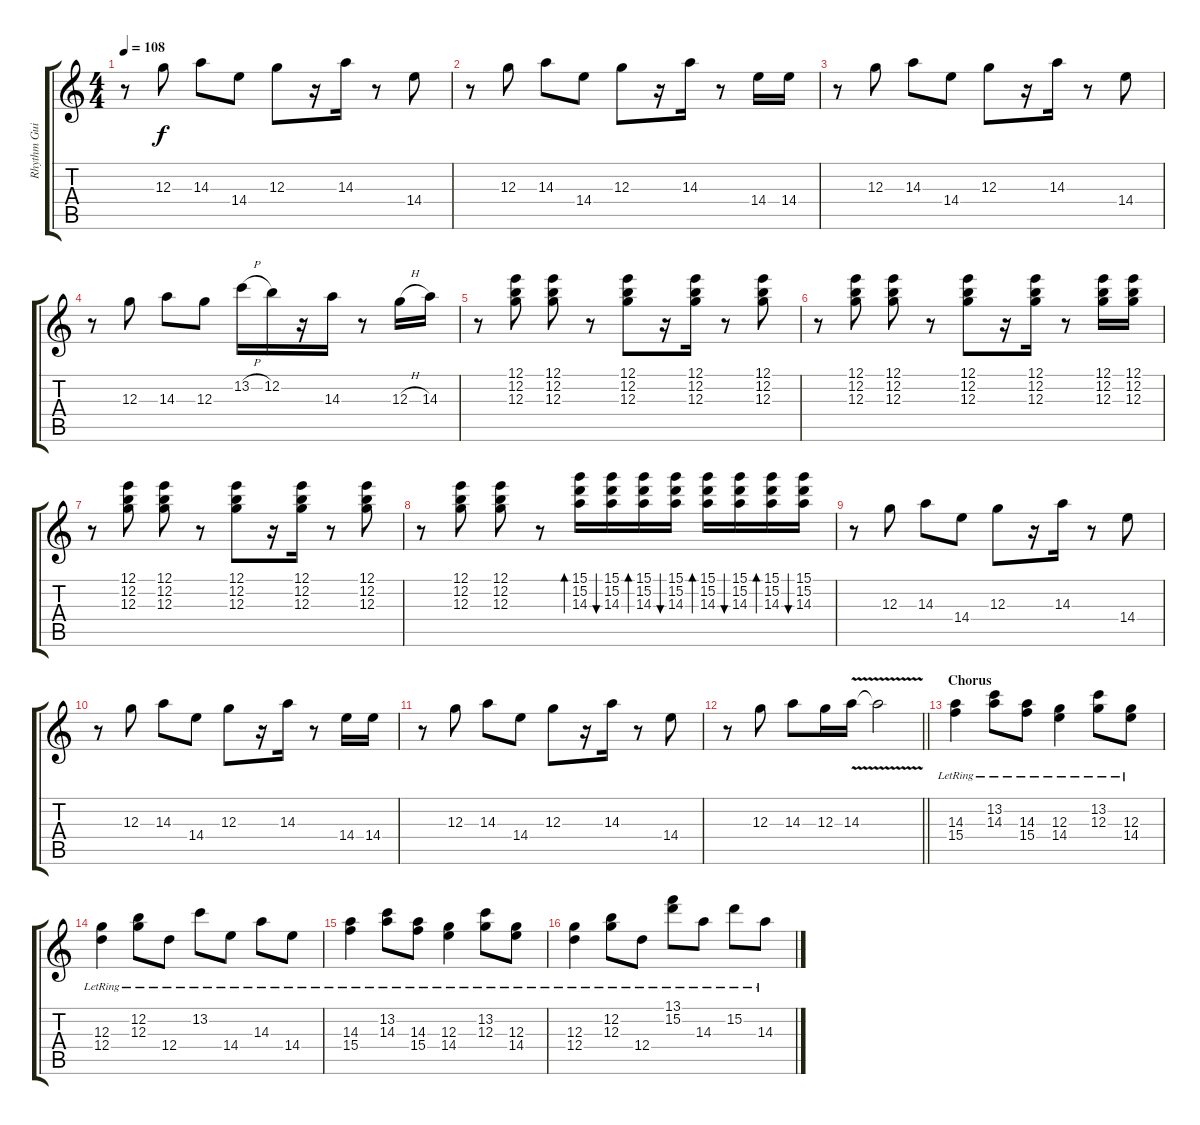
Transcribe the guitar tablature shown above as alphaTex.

\track ("Rhythm Guitar" "Rhythm Gui") {instrument electricguitarclean}
\staff {score tabs}
\tuning (E4 B3 G3 D3 A2 E2) {hide}
\ts (4 4)
\tempo 108
\clef g2
\ks c
r.8{dy f} 12.3.8 14.3.8 14.4.8 12.3.8 r.16 14.3.16 r.8 14.4.8 |
r.8 12.3.8 14.3.8 14.4.8 12.3.8 r.16 14.3.16 r.8 14.4.16 14.4.16 |
r.8 12.3.8 14.3.8 14.4.8 12.3.8 r.16 14.3.16 r.8 14.4.8 |
r.8 12.3.8 14.3.8 12.3.8 13.2{h}.16 12.2.16 r.16 14.3.16 r.8 12.3{h}.16 14.3.16 |
r.8 (12.1 12.2 12.3).8 (12.1 12.2 12.3).8 r.8 (12.1 12.2 12.3).8 r.16 (12.1 12.2 12.3).16 r.8 (12.1 12.2 12.3).8 |
r.8 (12.1 12.2 12.3).8 (12.1 12.2 12.3).8 r.8 (12.1 12.2 12.3).8 r.16 (12.1 12.2 12.3).16 r.8 (12.1 12.2 12.3).16 (12.1 12.2 12.3).16 |
r.8 (12.1 12.2 12.3).8 (12.1 12.2 12.3).8 r.8 (12.1 12.2 12.3).8 r.16 (12.1 12.2 12.3).16 r.8 (12.1 12.2 12.3).8 |
r.8 (12.1 12.2 12.3).8 (12.1 12.2 12.3).8 r.8 (15.1 15.2 14.3).16{bd 30} (15.1 15.2 14.3).16{bu 30} (15.1 15.2 14.3).16{bd 30} (15.1 15.2 14.3).16{bu 30} (15.1 15.2 14.3).16{bd 30} (15.1 15.2 14.3).16{bu 30} (15.1 15.2 14.3).16{bd 30} (15.1 15.2 14.3).16{bu 30} |
r.8 12.3.8 14.3.8 14.4.8 12.3.8 r.16 14.3.16 r.8 14.4.8 |
r.8 12.3.8 14.3.8 14.4.8 12.3.8 r.16 14.3.16 r.8 14.4.16 14.4.16 |
r.8 12.3.8 14.3.8 14.4.8 12.3.8 r.16 14.3.16 r.8 14.4.8 |
\barLineRight lightlight
r.8 12.3.8 14.3.8 12.3.16 14.3{v}.16 14.3{t}.2 |
\section ("" "Chorus")
(14.3{lr} 15.4{lr}).4 (13.2{lr} 14.3{lr}).8 (14.3{lr} 15.4{lr}).8 (12.3{lr} 14.4{lr}).4 (13.2{lr} 12.3{lr}).8 (12.3{lr} 14.4{lr}).8 |
(12.3{lr} 12.4{lr}).4 (12.2{lr} 12.3{lr}).8 12.4{lr}.8 13.2{lr}.8 14.4{lr}.8 14.3{lr}.8 14.4{lr}.8 |
(14.3{lr} 15.4{lr}).4 (13.2{lr} 14.3{lr}).8 (14.3{lr} 15.4{lr}).8 (12.3{lr} 14.4{lr}).4 (13.2{lr} 12.3{lr}).8 (12.3{lr} 14.4{lr}).8 |
(12.3{lr} 12.4{lr}).4 (12.2{lr} 12.3{lr}).8 12.4{lr}.8 (13.1{lr} 15.2{lr}).8 14.3{lr}.8 15.2{lr}.8 14.3{lr}.8
